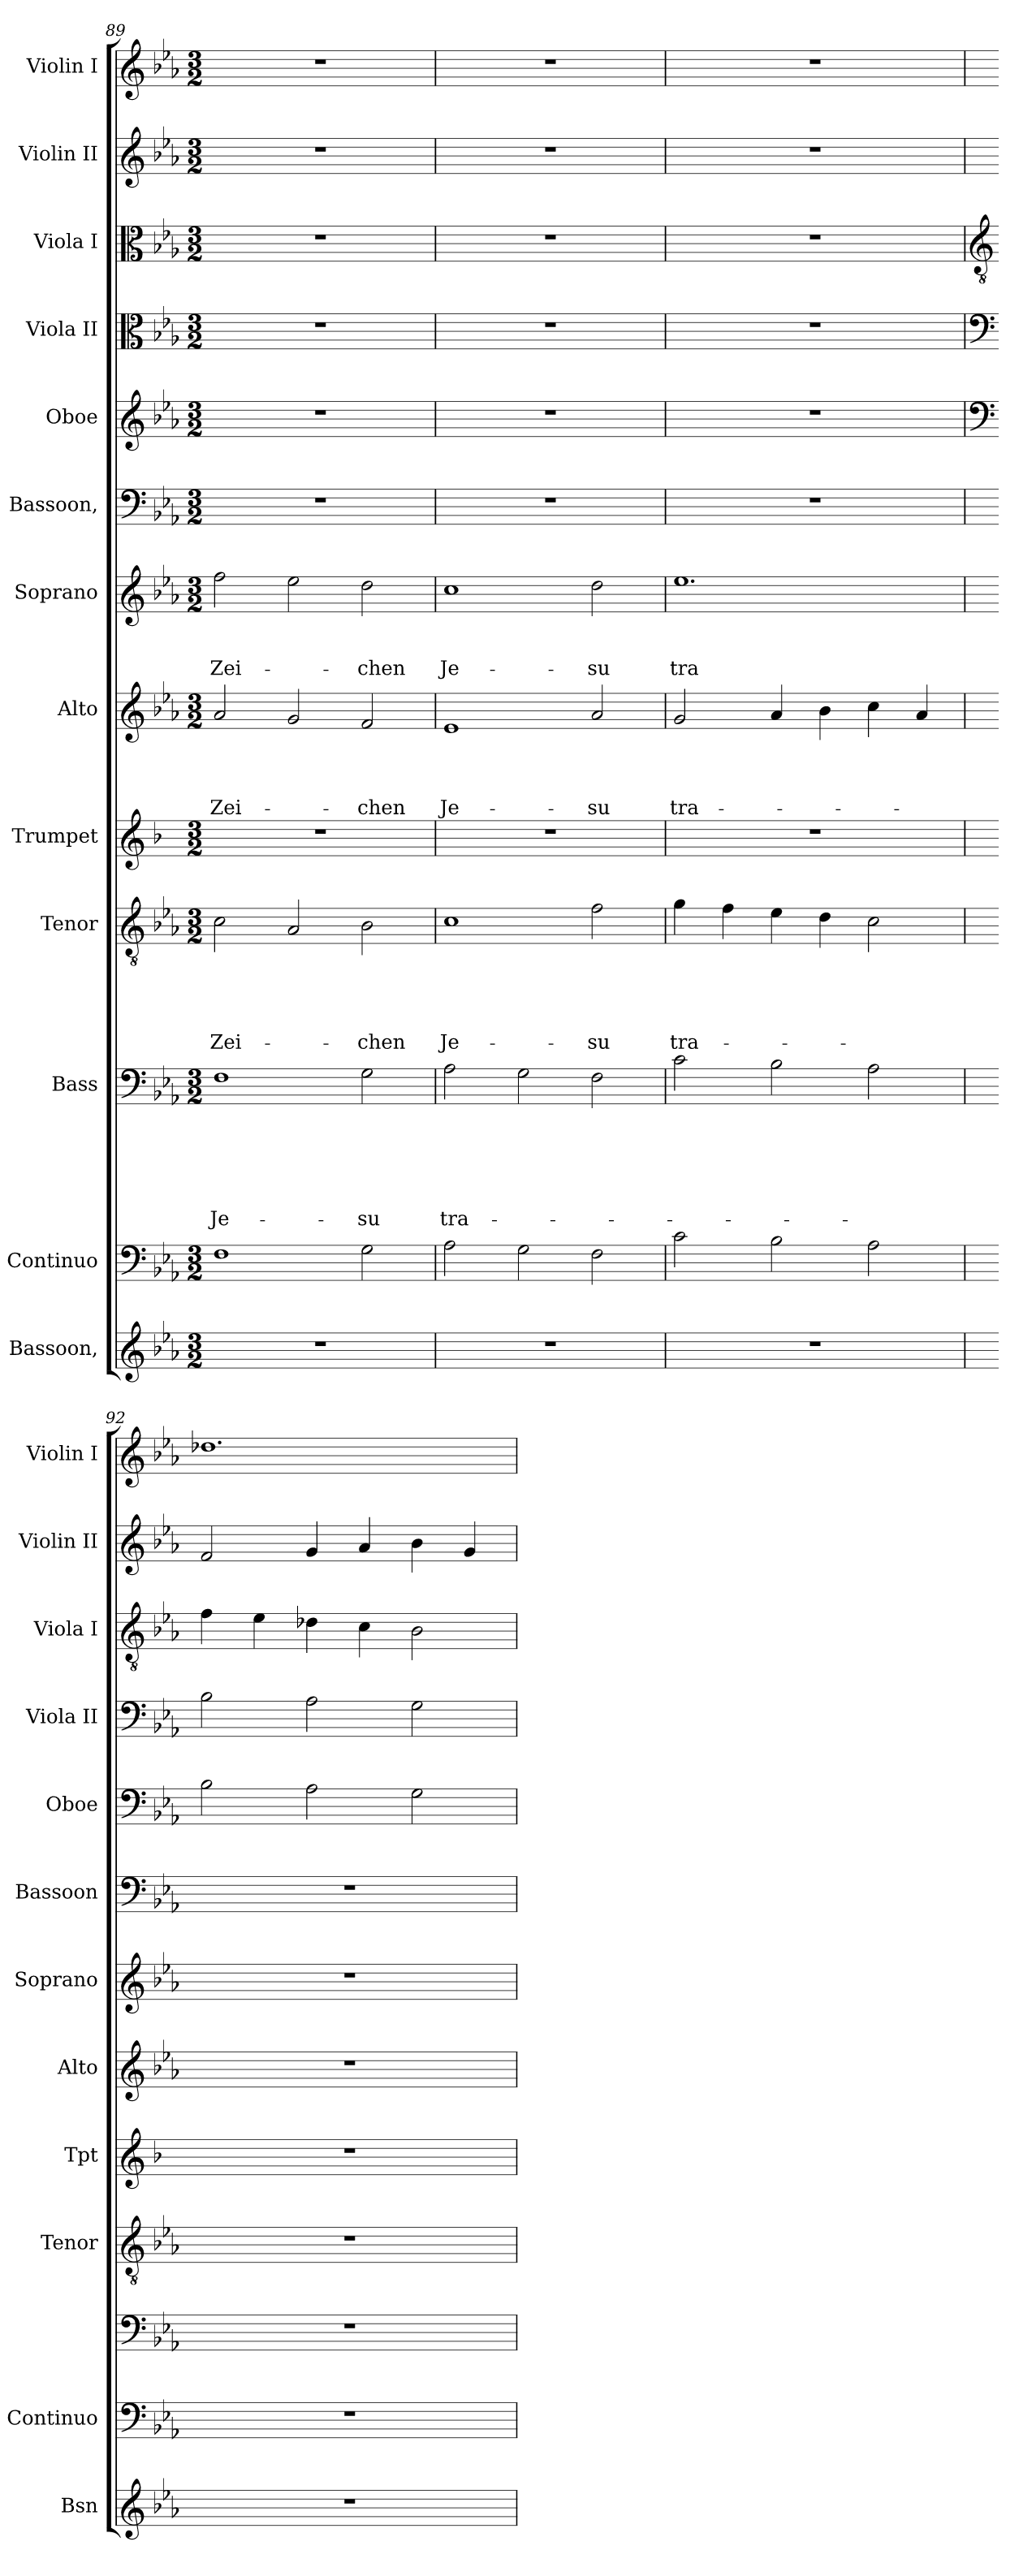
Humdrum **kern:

**kern	**kern	**kern	**text	**text	**text	**text	**text	**text	**kern	**text	**text	**text	**text	**text	**kern	**kern	**text	**text	**text	**text	**kern	**text	**text	**text	**kern	**kern	**kern	**kern	**kern	**kern
*part13	*part12	*part11	*part11	*part11	*part11	*part11	*part11	*part11	*part10	*part10	*part10	*part10	*part10	*part10	*part9	*part8	*part8	*part8	*part8	*part8	*part7	*part7	*part7	*part7	*part6	*part5	*part4	*part3	*part2	*part1
*staff13	*staff12	*staff11	*staff11	*staff11	*staff11	*staff11	*staff11	*staff11	*staff10	*staff10	*staff10	*staff10	*staff10	*staff10	*staff9	*staff8	*staff8	*staff8	*staff8	*staff8	*staff7	*staff7	*staff7	*staff7	*staff6	*staff5	*staff4	*staff3	*staff2	*staff1
*I"Bassoon,	*I"Continuo	*I"Bass	*	*	*	*	*	*	*I"Tenor	*	*	*	*	*	*I"Trumpet	*I"Alto	*	*	*	*	*I"Soprano	*	*	*	*I"Bassoon,	*I"Oboe	*I"Viola II	*I"Viola I	*I"Violin II	*I"Violin I
*I'Bsn	*I'Continuo	*	*	*	*	*	*	*	*I'Tenor	*	*	*	*	*	*I'Tpt	*I'Alto	*	*	*	*	*I'Soprano	*	*	*	*I'Bassoon	*I'Oboe	*I'Viola II	*I'Viola I	*I'Violin II	*I'Violin I
*clefG2	*clefF4	*clefF4	*	*	*	*	*	*	*clefGv2	*	*	*	*	*	*clefG2	*clefG2	*	*	*	*	*clefG2	*	*	*	*clefF4	*clefG2	*clefC3	*clefC3	*clefG2	*clefG2
*	*	*	*	*	*	*	*	*	*	*	*	*	*	*	*ITrd1c2	*	*	*	*	*	*	*	*	*	*	*	*	*	*	*
*k[b-e-a-]	*k[b-e-a-]	*k[b-e-a-]	*	*	*	*	*	*	*k[b-e-a-]	*	*	*	*	*	*k[b-e-a-]	*k[b-e-a-]	*	*	*	*	*k[b-e-a-]	*	*	*	*k[b-e-a-]	*k[b-e-a-]	*k[b-e-a-]	*k[b-e-a-]	*k[b-e-a-]	*k[b-e-a-]
*E-:	*E-:	*E-:	*	*	*	*	*	*	*E-:	*	*	*	*	*	*E-:	*E-:	*	*	*	*	*E-:	*	*	*	*E-:	*E-:	*E-:	*E-:	*E-:	*E-:
*M3/2	*M3/2	*M3/2	*	*	*	*	*	*	*M3/2	*	*	*	*	*	*M3/2	*M3/2	*	*	*	*	*M3/2	*	*	*	*M3/2	*M3/2	*M3/2	*M3/2	*M3/2	*M3/2
=89	=89	=89	=89	=89	=89	=89	=89	=89	=89	=89	=89	=89	=89	=89	=89	=89	=89	=89	=89	=89	=89	=89	=89	=89	=89	=89	=89	=89	=89	=89
!	!	!	!	!	!	!	!	!LO:LY:b	!	!	!	!	!	!LO:LY:b	!	!	!	!	!	!LO:LY:b	!	!	!	!LO:LY:b	!	!	!	!	!	!
1.r	1F	1F	.	.	.	.	.	Je-	2c\	.	.	.	.	Zei-	1.r	2a-/	.	.	.	Zei-	2ff\	.	.	Zei-	1.r	1.r	1.r	1.r	1.r	1.r
.	.	.	.	.	.	.	.	.	2A-/	.	.	.	.	.	.	2g/	.	.	.	.	2ee-\	.	.	.	.	.	.	.	.	.
!	!	!	!	!	!	!	!	!LO:LY:b	!	!	!	!	!	!LO:LY:b	!	!	!	!	!	!LO:LY:b	!	!	!	!LO:LY:b	!	!	!	!	!	!
.	2G\	2G\	.	.	.	.	.	-su	2B-\	.	.	.	.	-chen	.	2f/	.	.	.	-chen	2dd\	.	.	-chen	.	.	.	.	.	.
=90	=90	=90	=90	=90	=90	=90	=90	=90	=90	=90	=90	=90	=90	=90	=90	=90	=90	=90	=90	=90	=90	=90	=90	=90	=90	=90	=90	=90	=90	=90
!	!	!	!	!	!	!	!	!LO:LY:b	!	!	!	!	!	!LO:LY:b	!	!	!	!	!	!LO:LY:b	!	!	!	!LO:LY:b	!	!	!	!	!	!
1.r	2A-\	2A-\	.	.	.	.	.	tra-	1c	.	.	.	.	Je-	1.r	1e-	.	.	.	Je-	1cc	.	.	Je-	1.r	1.r	1.r	1.r	1.r	1.r
.	2G\	2G\	.	.	.	.	.	.	.	.	.	.	.	.	.	.	.	.	.	.	.	.	.	.	.	.	.	.	.	.
!	!	!	!	!	!	!	!	!	!	!	!	!	!	!LO:LY:b	!	!	!	!	!	!LO:LY:b	!	!	!	!LO:LY:b	!	!	!	!	!	!
.	2F\	2F\	.	.	.	.	.	.	2f\	.	.	.	.	-su	.	2a-/	.	.	.	-su	2dd\	.	.	-su	.	.	.	.	.	.
=91	=91	=91	=91	=91	=91	=91	=91	=91	=91	=91	=91	=91	=91	=91	=91	=91	=91	=91	=91	=91	=91	=91	=91	=91	=91	=91	=91	=91	=91	=91
!	!	!	!	!	!	!	!	!	!	!	!	!	!	!LO:LY:b	!	!	!	!	!	!LO:LY:b	!	!	!	!LO:LY:b	!	!	!	!	!	!
1.r	2c\	2c\	.	.	.	.	.	.	4g\	.	.	.	.	tra-	1.r	2g/	.	.	.	tra-	1.ee-	.	.	tra-	1.r	1.r	1.r	1.r	1.r	1.r
.	.	.	.	.	.	.	.	.	4f\	.	.	.	.	.	.	.	.	.	.	.	.	.	.	.	.	.	.	.	.	.
.	2B-\	2B-\	.	.	.	.	.	.	4e-\	.	.	.	.	.	.	4a-/	.	.	.	.	.	.	.	.	.	.	.	.	.	.
.	.	.	.	.	.	.	.	.	4d\	.	.	.	.	.	.	4b-\	.	.	.	.	.	.	.	.	.	.	.	.	.	.
.	2A-\	2A-\	.	.	.	.	.	.	2c\	.	.	.	.	.	.	4cc\	.	.	.	.	.	.	.	.	.	.	.	.	.	.
.	.	.	.	.	.	.	.	.	.	.	.	.	.	.	.	4a-/	.	.	.	.	.	.	.	.	.	.	.	.	.	.
!!LO:LB:g=z
=92	=92	=92	=92	=92	=92	=92	=92	=92	=92	=92	=92	=92	=92	=92	=92	=92	=92	=92	=92	=92	=92	=92	=92	=92	=92	=92	=92	=92	=92	=92
*	*	*	*	*	*	*	*	*	*	*	*	*	*	*	*	*	*	*	*	*	*	*	*	*	*	*clefF4	*clefF4	*clefGv2	*	*
1.r	1.r	1.r	.	.	.	.	.	.	1.r	.	.	.	.	.	1.r	1.r	.	.	.	.	1.r	.	.	.	1.r	2B-\	2B-\	4f\	2f/	1.dd-X
.	.	.	.	.	.	.	.	.	.	.	.	.	.	.	.	.	.	.	.	.	.	.	.	.	.	.	.	4e-\	.	.
.	.	.	.	.	.	.	.	.	.	.	.	.	.	.	.	.	.	.	.	.	.	.	.	.	.	2A-\	2A-\	4d-X\	4g/	.
.	.	.	.	.	.	.	.	.	.	.	.	.	.	.	.	.	.	.	.	.	.	.	.	.	.	.	.	4c\	4a-/	.
.	.	.	.	.	.	.	.	.	.	.	.	.	.	.	.	.	.	.	.	.	.	.	.	.	.	2G\	2G\	2B-\	4b-\	.
.	.	.	.	.	.	.	.	.	.	.	.	.	.	.	.	.	.	.	.	.	.	.	.	.	.	.	.	.	4g/	.
=	=	=	=	=	=	=	=	=	=	=	=	=	=	=	=	=	=	=	=	=	=	=	=	=	=	=	=	=	=	=
*-	*-	*-	*-	*-	*-	*-	*-	*-	*-	*-	*-	*-	*-	*-	*-	*-	*-	*-	*-	*-	*-	*-	*-	*-	*-	*-	*-	*-	*-	*-
